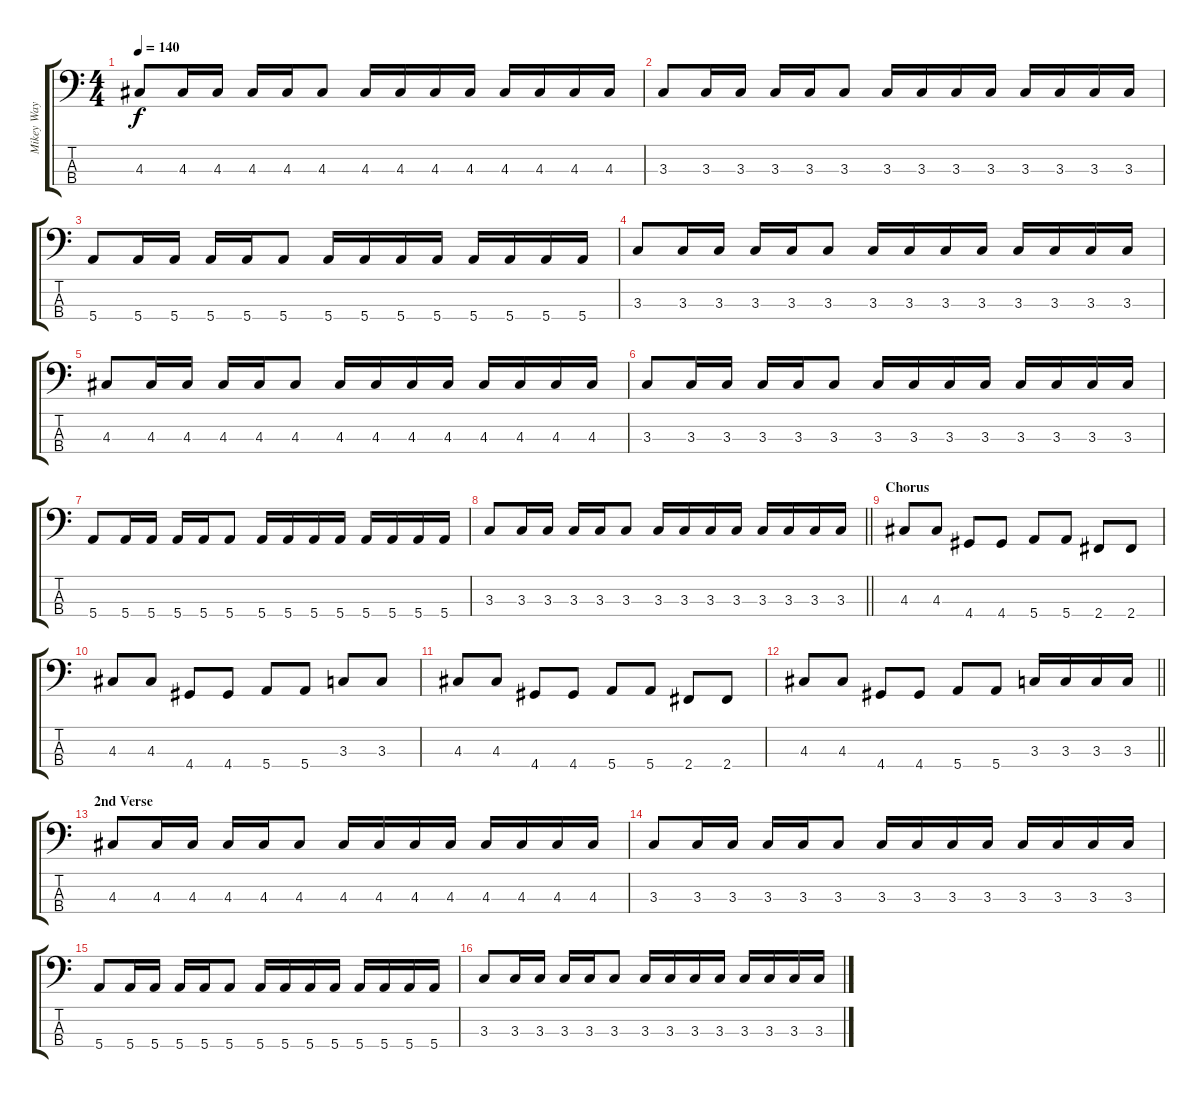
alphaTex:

\track ("Mikey Way" "Mikey Way") {instrument electricbasspick}
\staff {score tabs}
\tuning (G2 D2 A1 E1) {hide}
\ts (4 4)
\tempo 140
\clef f4
\ks c
4.3.8{dy f} 4.3.16 4.3.16 4.3.16 4.3.16 4.3.8 4.3.16 4.3.16 4.3.16 4.3.16 4.3.16 4.3.16 4.3.16 4.3.16 |
3.3.8 3.3.16 3.3.16 3.3.16 3.3.16 3.3.8 3.3.16 3.3.16 3.3.16 3.3.16 3.3.16 3.3.16 3.3.16 3.3.16 |
5.4.8 5.4.16 5.4.16 5.4.16 5.4.16 5.4.8 5.4.16 5.4.16 5.4.16 5.4.16 5.4.16 5.4.16 5.4.16 5.4.16 |
3.3.8 3.3.16 3.3.16 3.3.16 3.3.16 3.3.8 3.3.16 3.3.16 3.3.16 3.3.16 3.3.16 3.3.16 3.3.16 3.3.16 |
4.3.8 4.3.16 4.3.16 4.3.16 4.3.16 4.3.8 4.3.16 4.3.16 4.3.16 4.3.16 4.3.16 4.3.16 4.3.16 4.3.16 |
3.3.8 3.3.16 3.3.16 3.3.16 3.3.16 3.3.8 3.3.16 3.3.16 3.3.16 3.3.16 3.3.16 3.3.16 3.3.16 3.3.16 |
5.4.8 5.4.16 5.4.16 5.4.16 5.4.16 5.4.8 5.4.16 5.4.16 5.4.16 5.4.16 5.4.16 5.4.16 5.4.16 5.4.16 |
\barLineRight lightlight
3.3.8 3.3.16 3.3.16 3.3.16 3.3.16 3.3.8 3.3.16 3.3.16 3.3.16 3.3.16 3.3.16 3.3.16 3.3.16 3.3.16 |
\section ("" "Chorus")
4.3.8 4.3.8 4.4.8 4.4.8 5.4.8 5.4.8 2.4.8 2.4.8 |
4.3.8 4.3.8 4.4.8 4.4.8 5.4.8 5.4.8 3.3.8 3.3.8 |
4.3.8 4.3.8 4.4.8 4.4.8 5.4.8 5.4.8 2.4.8 2.4.8 |
\barLineRight lightlight
4.3.8 4.3.8 4.4.8 4.4.8 5.4.8 5.4.8 3.3.16 3.3.16 3.3.16 3.3.16 |
\section ("" "2nd Verse")
4.3.8 4.3.16 4.3.16 4.3.16 4.3.16 4.3.8 4.3.16 4.3.16 4.3.16 4.3.16 4.3.16 4.3.16 4.3.16 4.3.16 |
3.3.8 3.3.16 3.3.16 3.3.16 3.3.16 3.3.8 3.3.16 3.3.16 3.3.16 3.3.16 3.3.16 3.3.16 3.3.16 3.3.16 |
5.4.8 5.4.16 5.4.16 5.4.16 5.4.16 5.4.8 5.4.16 5.4.16 5.4.16 5.4.16 5.4.16 5.4.16 5.4.16 5.4.16 |
3.3.8 3.3.16 3.3.16 3.3.16 3.3.16 3.3.8 3.3.16 3.3.16 3.3.16 3.3.16 3.3.16 3.3.16 3.3.16 3.3.16
